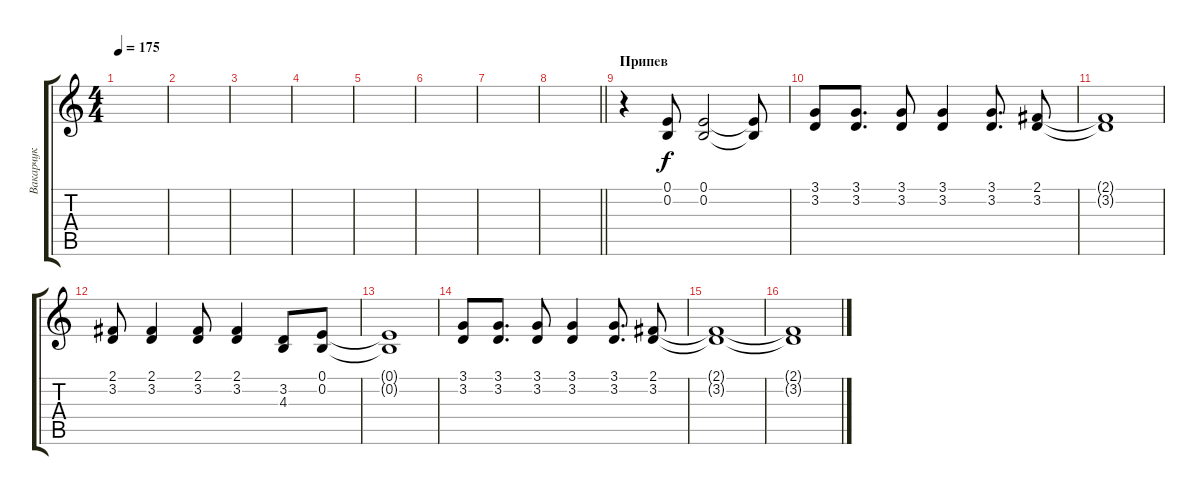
\track ("Вакарчук" "Вакарчук") {instrument tenorsax}
\staff {score tabs}
\tuning (E4 B3 G3 D3 A2 E2) {hide}
\ts (4 4)
\tempo 175
\clef g2
\ks c
|
|
|
|
|
|
|
\barLineRight lightlight
|
\section ("" "Припев")
r.4 (0.1 0.2).8 (0.1 0.2).2 (0.1{t} 0.2{t}).8 |
(3.1 3.2).8 (3.1 3.2).8{d} (3.1 3.2).8 (3.1 3.2).4 (3.1 3.2).8{d} (2.1 3.2).8 |
(2.1{t} 3.2{t}).1 |
(2.1 3.2).8 (2.1 3.2).4 (2.1 3.2).8 (2.1 3.2).4 (3.2 4.3).8 (0.1 0.2).8 |
(0.1{t} 0.2{t}).1 |
(3.1 3.2).8 (3.1 3.2).8{d} (3.1 3.2).8 (3.1 3.2).4 (3.1 3.2).8{d} (2.1 3.2).8 |
(2.1{t} 3.2{t}).1 |
(2.1{t} 3.2{t}).1
